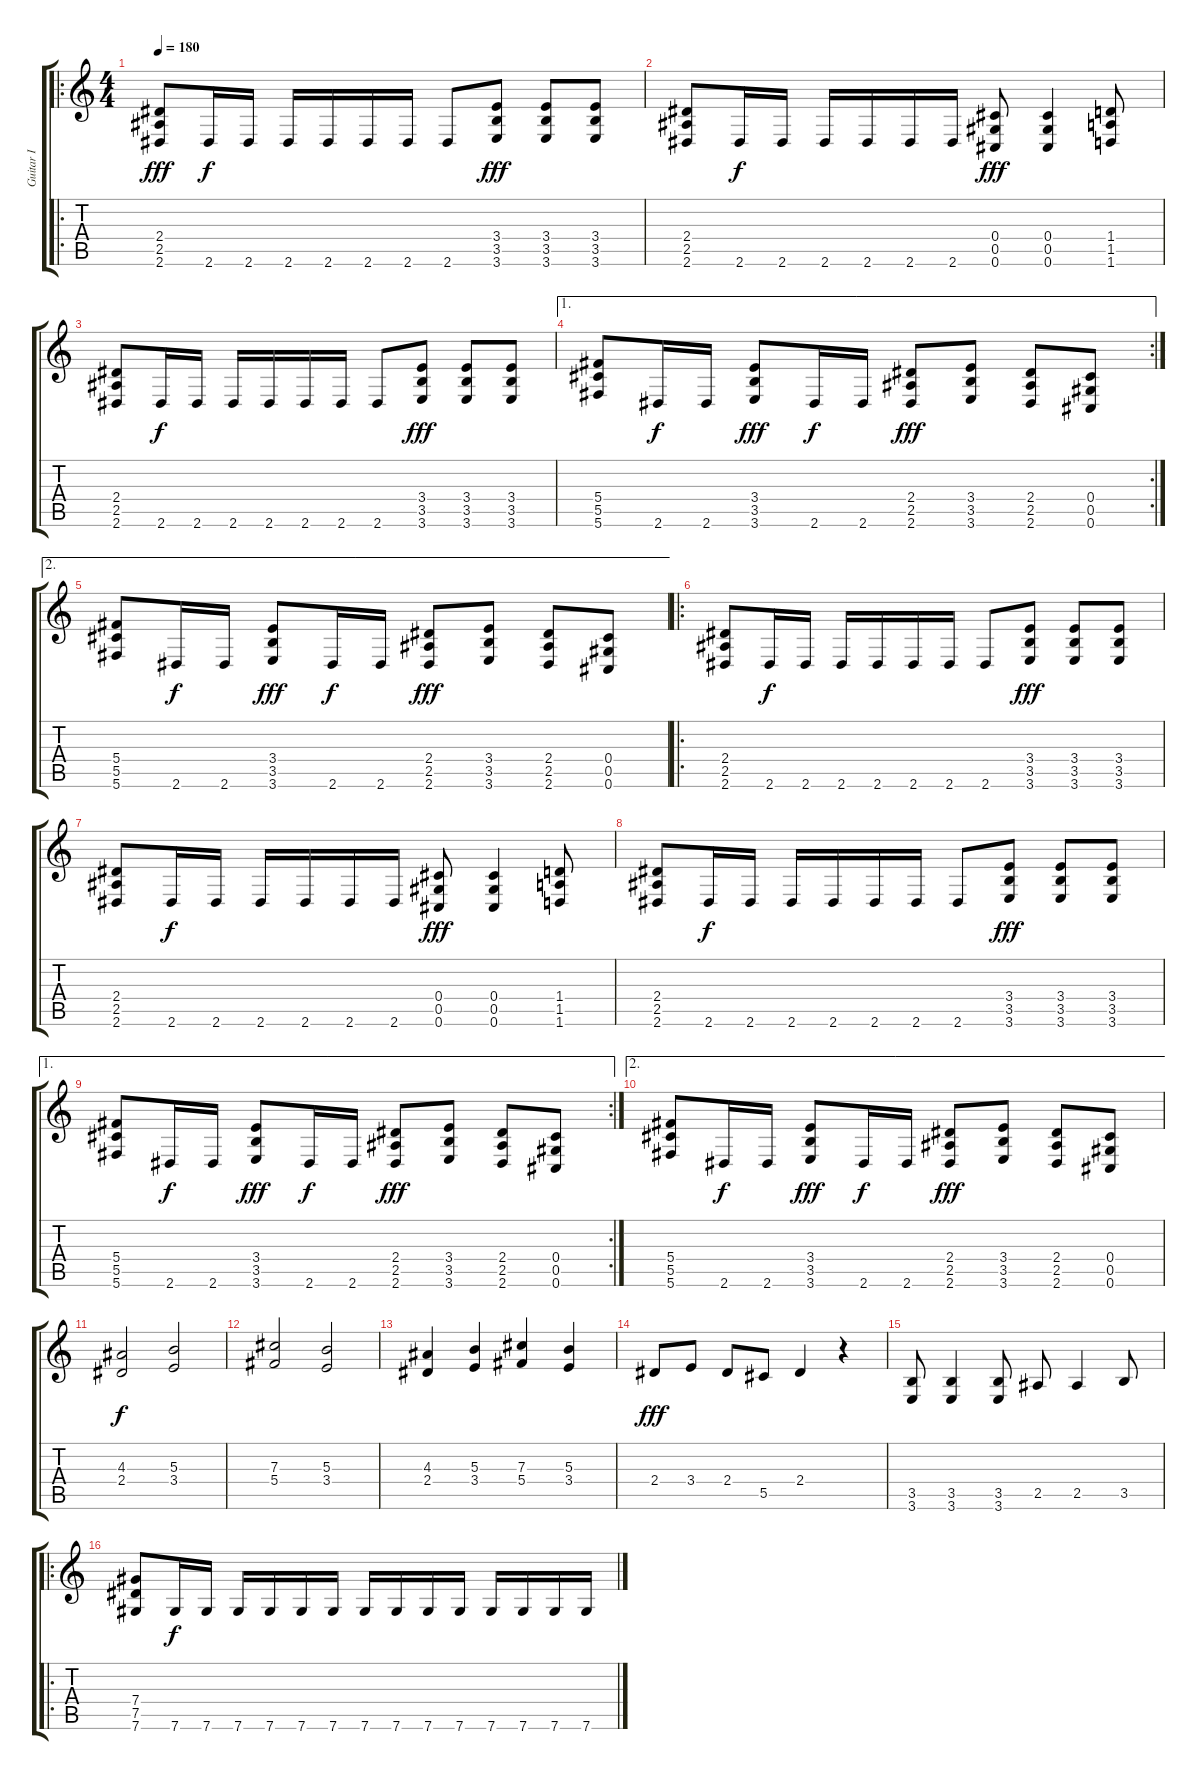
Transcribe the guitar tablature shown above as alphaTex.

\track ("Guitar I" "Guitar I") {instrument distortionguitar}
\staff {score tabs}
\tuning (Eb4 Bb3 Gb3 Db3 Ab2 Db2) {hide}
\ro
\ts (4 4)
\tempo 180
\clef g2
\ks c
(2.4 2.5 2.6).8{dy fff instrument distortionguitar} 2.6.16{dy f} 2.6.16 2.6.16 2.6.16 2.6.16 2.6.16 2.6.8 (3.4 3.5 3.6).8{dy fff} (3.4 3.5 3.6).8 (3.4 3.5 3.6).8 |
(2.4 2.5 2.6).8 2.6.16{dy f} 2.6.16 2.6.16 2.6.16 2.6.16 2.6.16 (0.4 0.5 0.6).8{dy fff} (0.4 0.5 0.6).4 (1.4 1.5 1.6).8 |
(2.4 2.5 2.6).8 2.6.16{dy f} 2.6.16 2.6.16 2.6.16 2.6.16 2.6.16 2.6.8 (3.4 3.5 3.6).8{dy fff} (3.4 3.5 3.6).8 (3.4 3.5 3.6).8 |
\ae 1
\rc 2
(5.4 5.5 5.6).8 2.6.16{dy f} 2.6.16 (3.4 3.5 3.6).8{dy fff} 2.6.16{dy f} 2.6.16 (2.4 2.5 2.6).8{dy fff} (3.4 3.5 3.6).8 (2.4 2.5 2.6).8 (0.4 0.5 0.6).8 |
\ae 2
(5.4 5.5 5.6).8 2.6.16{dy f} 2.6.16 (3.4 3.5 3.6).8{dy fff} 2.6.16{dy f} 2.6.16 (2.4 2.5 2.6).8{dy fff} (3.4 3.5 3.6).8 (2.4 2.5 2.6).8 (0.4 0.5 0.6).8 |
\ro
(2.4 2.5 2.6).8 2.6.16{dy f} 2.6.16 2.6.16 2.6.16 2.6.16 2.6.16 2.6.8 (3.4 3.5 3.6).8{dy fff} (3.4 3.5 3.6).8 (3.4 3.5 3.6).8 |
(2.4 2.5 2.6).8 2.6.16{dy f} 2.6.16 2.6.16 2.6.16 2.6.16 2.6.16 (0.4 0.5 0.6).8{dy fff} (0.4 0.5 0.6).4 (1.4 1.5 1.6).8 |
(2.4 2.5 2.6).8 2.6.16{dy f} 2.6.16 2.6.16 2.6.16 2.6.16 2.6.16 2.6.8 (3.4 3.5 3.6).8{dy fff} (3.4 3.5 3.6).8 (3.4 3.5 3.6).8 |
\ae 1
\rc 2
(5.4 5.5 5.6).8 2.6.16{dy f} 2.6.16 (3.4 3.5 3.6).8{dy fff} 2.6.16{dy f} 2.6.16 (2.4 2.5 2.6).8{dy fff} (3.4 3.5 3.6).8 (2.4 2.5 2.6).8 (0.4 0.5 0.6).8 |
\ae 2
(5.4 5.5 5.6).8 2.6.16{dy f} 2.6.16 (3.4 3.5 3.6).8{dy fff} 2.6.16{dy f} 2.6.16 (2.4 2.5 2.6).8{dy fff} (3.4 3.5 3.6).8 (2.4 2.5 2.6).8 (0.4 0.5 0.6).8 |
(4.3 2.4).2{dy f} (5.3 3.4).2 |
(7.3 5.4).2 (5.3 3.4).2 |
(4.3 2.4).4 (5.3 3.4).4 (7.3 5.4).4 (5.3 3.4).4 |
2.4.8{dy fff} 3.4.8 2.4.8 5.5.8 2.4.4 r.4 |
(3.5 3.6).8 (3.5 3.6).4 (3.5 3.6).8 2.5.8 2.5.4 3.5.8 |
\ro
(7.4 7.5 7.6).8 7.6.16{dy f} 7.6.16 7.6.16 7.6.16 7.6.16 7.6.16 7.6.16 7.6.16 7.6.16 7.6.16 7.6.16 7.6.16 7.6.16 7.6.16
